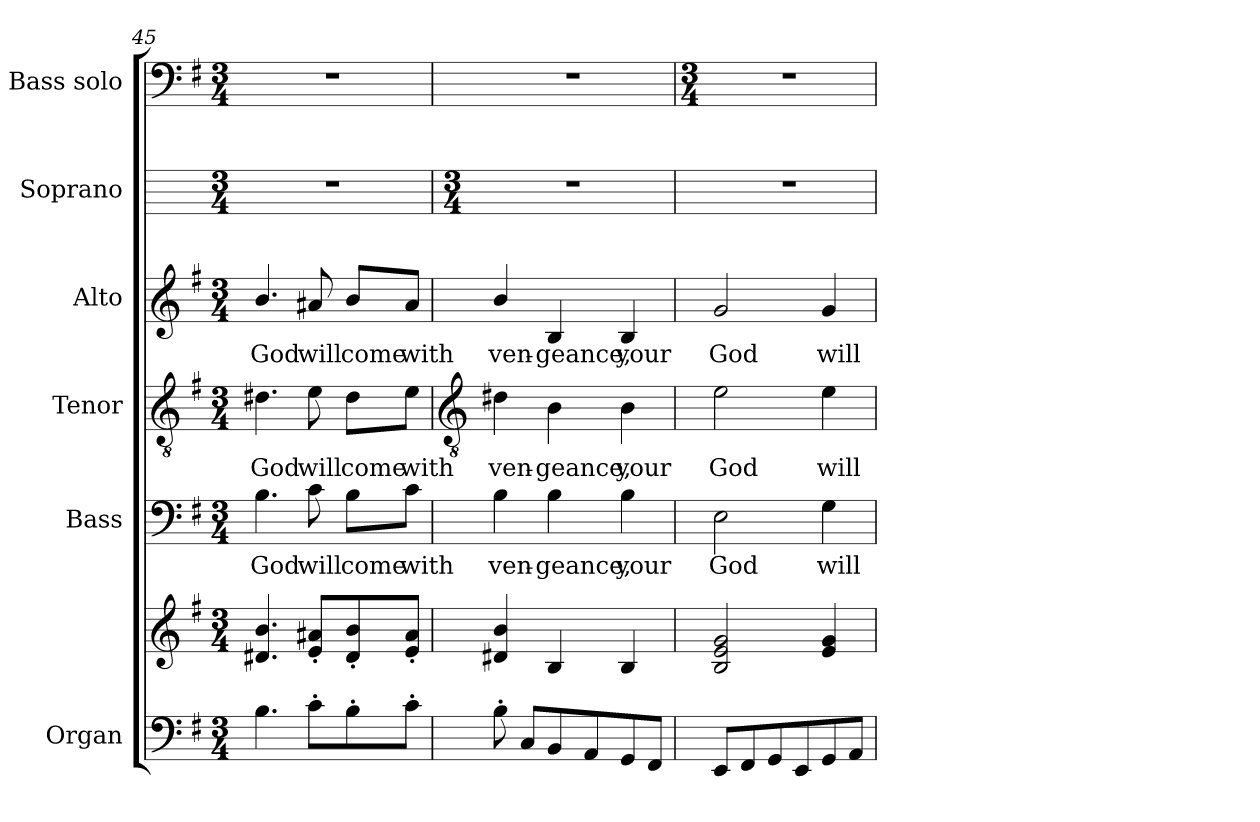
**kern	**kern	**kern	**text	**kern	**text	**kern	**text	**kern	**kern
*part6	*part6	*part5	*part5	*part4	*part4	*part3	*part3	*part2	*part1
*staff7	*staff6	*staff5	*staff5	*staff4	*staff4	*staff3	*staff3	*staff2	*staff1
*I"Organ	*	*I"Bass	*	*I"Tenor	*	*I"Alto	*	*I"Soprano	*I"Bass solo
*	*	*I'B	*	*I'T	*	*I'A	*	*I'S	*I'B
*clefF4	*clefG2	*clefF4	*	*clefGv2	*	*clefG2	*	*	*clefF4
*k[f#]	*k[f#]	*k[f#]	*	*k[f#]	*	*k[f#]	*	*	*k[f#]
*G:	*G:	*G:	*	*G:	*	*G:	*	*	*G:
*M3/4	*M3/4	*M3/4	*	*M3/4	*	*M3/4	*	*M3/4	*M3/4
=45	=45	=45	=45	=45	=45	=45	=45	=45	=45
*	*^	*	*	*	*	*	*	*	*
!	!	!	!	!LO:LY:b	!	!LO:LY:b	!	!LO:LY:b	!	!
4.B	4.d#X 4.b	2ryy	4.B	God	4.d#X	God	4.b/	God	2.r	2.r
!	!	!	!	!LO:LY:b	!	!LO:LY:b	!	!LO:LY:b	!	!
8c'L	8e' 8a#X'L	.	8c	will	8e	will	8a#X	will	.	.
!	!	!	!	!LO:LY:b	!	!LO:LY:b	!	!LO:LY:b	!	!
8B'	8d#' 8b'	4ryy	8B\L	come	8d#\L	come	8b/L	come	.	.
!	!	!	!	!LO:LY:b	!	!LO:LY:b	!	!LO:LY:b	!	!
8c'J	8e' 8a#'J	.	8c\J	with	8e\J	with	8a#/J	with	.	.
*	*v	*v	*	*	*	*	*	*	*	*
!!LO:LB:g=z
=46	=46	=46	=46	=46	=46	=46	=46	=46	=46
*	*	*	*	*clefGv2	*	*	*	*	*
*	*	*	*	*	*	*	*	*M3/4	*
!	!	!	!LO:LY:b	!	!LO:LY:b	!	!LO:LY:b	!	!
8B'	4d#X 4b	4B	ven-	4d#X	ven-	4b/	ven-	2.r	2.r
8CL	.	.	.	.	.	.	.	.	.
!	!	!	!LO:LY:b	!	!LO:LY:b	!	!LO:LY:b	!	!
8BB	4B	4B	-geance,	4B	-geance,	4B	-geance,	.	.
8AA	.	.	.	.	.	.	.	.	.
!	!	!	!LO:LY:b	!	!LO:LY:b	!	!LO:LY:b	!	!
8GG	4B	4B	your	4B	your	4B	your	.	.
8FF#J	.	.	.	.	.	.	.	.	.
!!LO:LB:g=z
=47	=47	=47	=47	=47	=47	=47	=47	=47	=47
*	*	*	*	*	*	*	*	*	*M3/4
!	!	!	!LO:LY:b	!	!LO:LY:b	!	!LO:LY:b	!	!
8EEL	2B 2e 2g	2E	God	2e	God	2g	God	2.r	2.r
8FF#	.	.	.	.	.	.	.	.	.
8GG	.	.	.	.	.	.	.	.	.
8EE	.	.	.	.	.	.	.	.	.
!	!	!	!LO:LY:b	!	!LO:LY:b	!	!LO:LY:b	!	!
8GG	4e 4g	4G	will	4e	will	4g	will	.	.
8AAJ	.	.	.	.	.	.	.	.	.
=	=	=	=	=	=	=	=	=	=
*-	*-	*-	*-	*-	*-	*-	*-	*-	*-
